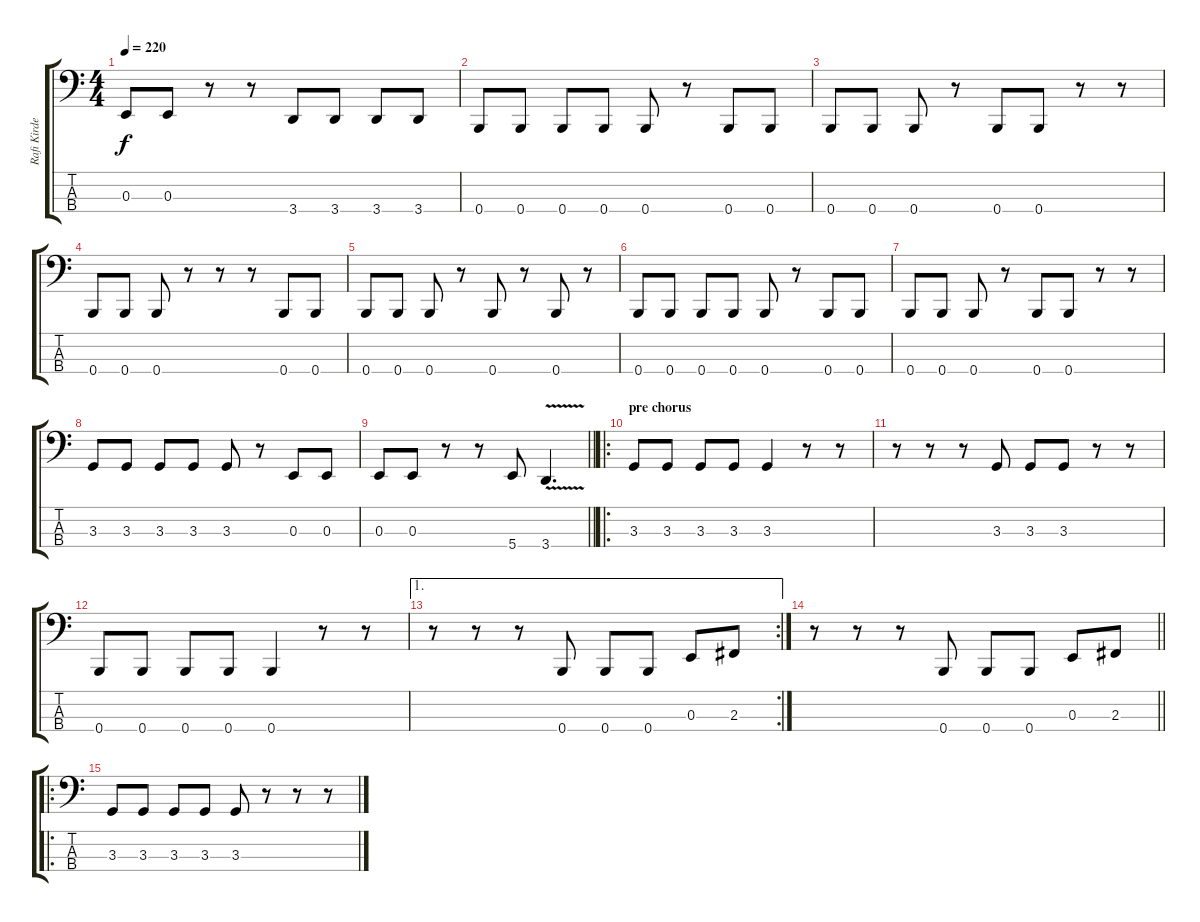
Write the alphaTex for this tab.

\track ("Rafi Kirder" "Rafi Kirde") {instrument electricbasspick}
\staff {score tabs}
\tuning (D2 A1 E1 B0) {hide}
\ts (4 4)
\tempo 220
\clef f4
\ks c
0.3.8{dy f} 0.3.8 r.8 r.8 3.4.8 3.4.8 3.4.8 3.4.8 |
0.4.8 0.4.8 0.4.8 0.4.8 0.4.8 r.8 0.4.8 0.4.8 |
0.4.8 0.4.8 0.4.8 r.8 0.4.8 0.4.8 r.8 r.8 |
0.4.8 0.4.8 0.4.8 r.8 r.8 r.8 0.4.8 0.4.8 |
0.4.8 0.4.8 0.4.8 r.8 0.4.8 r.8 0.4.8 r.8 |
0.4.8 0.4.8 0.4.8 0.4.8 0.4.8 r.8 0.4.8 0.4.8 |
0.4.8 0.4.8 0.4.8 r.8 0.4.8 0.4.8 r.8 r.8 |
3.3.8 3.3.8 3.3.8 3.3.8 3.3.8 r.8 0.3.8 0.3.8 |
\barLineRight lightlight
0.3.8 0.3.8 r.8 r.8 5.4.8 3.4{v}.4{d} |
\ro
\section ("" "pre chorus")
3.3.8 3.3.8 3.3.8 3.3.8 3.3.4 r.8 r.8 |
r.8 r.8 r.8 3.3.8 3.3.8 3.3.8 r.8 r.8 |
0.4.8 0.4.8 0.4.8 0.4.8 0.4.4 r.8 r.8 |
\ae 1
\rc 2
r.8 r.8 r.8 0.4.8 0.4.8 0.4.8 0.3.8 2.3.8 |
\barLineRight lightlight
r.8 r.8 r.8 0.4.8 0.4.8 0.4.8 0.3.8 2.3.8 |
\ro
\section ("" "")
3.3.8 3.3.8 3.3.8 3.3.8 3.3.8 r.8 r.8 r.8
